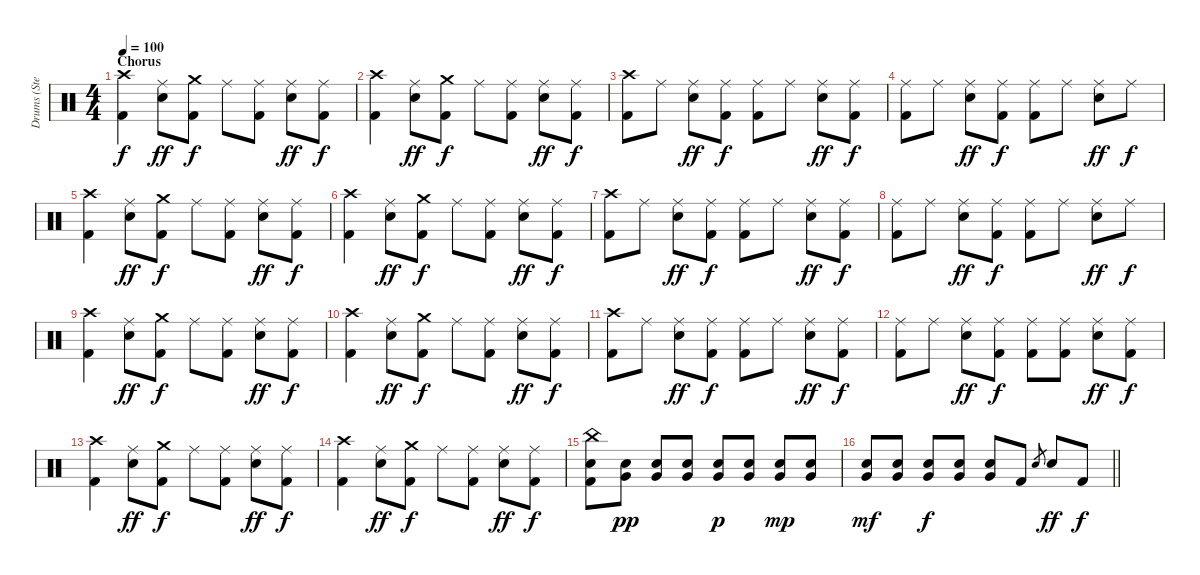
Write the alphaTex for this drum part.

\track ("Drums (Steven)" "Drums (Ste") {instrument percussion}
\staff {score}
\articulation defaults
\ts (4 4)
\section ("" "Chorus")
\tempo 100
\clef neutral
\ks c
("Crash high (hit)" "Kick (hit) 2").4{dy f} ("Ride (middle)" "Snare (hit) 2").8{dy ff} ("Crash medium (hit)" "Kick (hit) 2").8{dy f} "Ride (middle)".8 ("Ride (middle)" "Kick (hit) 2").8 ("Ride (middle)" "Snare (hit) 2").8{dy ff} ("Ride (middle)" "Kick (hit) 2").8{dy f} |
("Crash high (hit)" "Kick (hit) 2").4 ("Ride (middle)" "Snare (hit) 2").8{dy ff} ("Crash medium (hit)" "Kick (hit) 2").8{dy f} "Ride (middle)".8 ("Ride (middle)" "Kick (hit) 2").8 ("Ride (middle)" "Snare (hit) 2").8{dy ff} ("Ride (middle)" "Kick (hit) 2").8{dy f} |
("Crash high (hit)" "Kick (hit) 2").8 "Ride (middle)".8 ("Ride (middle)" "Snare (hit) 2").8{dy ff} ("Ride (middle)" "Kick (hit) 2").8{dy f} ("Ride (middle)" "Kick (hit) 2").8 "Ride (middle)".8 ("Ride (middle)" "Snare (hit) 2").8{dy ff} ("Ride (middle)" "Kick (hit) 2").8{dy f} |
("Ride (middle)" "Kick (hit) 2").8 "Ride (middle)".8 ("Ride (middle)" "Snare (hit) 2").8{dy ff} ("Ride (middle)" "Kick (hit) 2").8{dy f} ("Ride (middle)" "Kick (hit) 2").8 "Ride (middle)".8 ("Ride (middle)" "Snare (hit) 2").8{dy ff} "Ride (middle)".8{dy f} |
("Crash high (hit)" "Kick (hit) 2").4 ("Ride (middle)" "Snare (hit) 2").8{dy ff} ("Crash medium (hit)" "Kick (hit) 2").8{dy f} "Ride (middle)".8 ("Ride (middle)" "Kick (hit) 2").8 ("Ride (middle)" "Snare (hit) 2").8{dy ff} ("Ride (middle)" "Kick (hit) 2").8{dy f} |
("Crash high (hit)" "Kick (hit) 2").4 ("Ride (middle)" "Snare (hit) 2").8{dy ff} ("Crash medium (hit)" "Kick (hit) 2").8{dy f} "Ride (middle)".8 ("Ride (middle)" "Kick (hit) 2").8 ("Ride (middle)" "Snare (hit) 2").8{dy ff} ("Ride (middle)" "Kick (hit) 2").8{dy f} |
("Crash high (hit)" "Kick (hit) 2").8 "Ride (middle)".8 ("Ride (middle)" "Snare (hit) 2").8{dy ff} ("Ride (middle)" "Kick (hit) 2").8{dy f} ("Ride (middle)" "Kick (hit) 2").8 "Ride (middle)".8 ("Ride (middle)" "Snare (hit) 2").8{dy ff} ("Ride (middle)" "Kick (hit) 2").8{dy f} |
("Ride (middle)" "Kick (hit) 2").8 "Ride (middle)".8 ("Ride (middle)" "Snare (hit) 2").8{dy ff} ("Ride (middle)" "Kick (hit) 2").8{dy f} ("Ride (middle)" "Kick (hit) 2").8 "Ride (middle)".8 ("Ride (middle)" "Snare (hit) 2").8{dy ff} "Ride (middle)".8{dy f} |
("Crash high (hit)" "Kick (hit) 2").4 ("Ride (middle)" "Snare (hit) 2").8{dy ff} ("Crash medium (hit)" "Kick (hit) 2").8{dy f} "Ride (middle)".8 ("Ride (middle)" "Kick (hit) 2").8 ("Ride (middle)" "Snare (hit) 2").8{dy ff} ("Ride (middle)" "Kick (hit) 2").8{dy f} |
("Crash high (hit)" "Kick (hit) 2").4 ("Ride (middle)" "Snare (hit) 2").8{dy ff} ("Crash medium (hit)" "Kick (hit) 2").8{dy f} "Ride (middle)".8 ("Ride (middle)" "Kick (hit) 2").8 ("Ride (middle)" "Snare (hit) 2").8{dy ff} ("Ride (middle)" "Kick (hit) 2").8{dy f} |
("Crash high (hit)" "Kick (hit) 2").8 "Ride (middle)".8 ("Ride (middle)" "Snare (hit) 2").8{dy ff} ("Ride (middle)" "Kick (hit) 2").8{dy f} ("Ride (middle)" "Kick (hit) 2").8 "Ride (middle)".8 ("Ride (middle)" "Snare (hit) 2").8{dy ff} ("Ride (middle)" "Kick (hit) 2").8{dy f} |
("Ride (middle)" "Kick (hit) 2").8 "Ride (middle)".8 ("Ride (middle)" "Snare (hit) 2").8{dy ff} ("Ride (middle)" "Kick (hit) 2").8{dy f} ("Ride (middle)" "Kick (hit) 2").8 ("Ride (middle)" "Kick (hit) 2").8 ("Ride (middle)" "Snare (hit) 2").8{dy ff} ("Ride (middle)" "Kick (hit) 2").8{dy f} |
("Crash high (hit)" "Kick (hit) 2").4 ("Ride (middle)" "Snare (hit) 2").8{dy ff} ("Crash medium (hit)" "Kick (hit) 2").8{dy f} "Ride (middle)".8 ("Ride (middle)" "Kick (hit) 2").8 ("Ride (middle)" "Snare (hit) 2").8{dy ff} ("Ride (middle)" "Kick (hit) 2").8{dy f} |
("Crash high (hit)" "Kick (hit) 2").4 ("Ride (middle)" "Snare (hit) 2").8{dy ff} ("Crash medium (hit)" "Kick (hit) 2").8{dy f} "Ride (middle)".8 ("Ride (middle)" "Kick (hit) 2").8 ("Ride (middle)" "Snare (hit) 2").8{dy ff} ("Ride (middle)" "Kick (hit) 2").8{dy f} |
("China (hit)" "Snare (hit) 2" "Kick (hit) 2").8 ("Very Low Tom (hit)" "Snare (hit) 2").8{dy pp} ("Very Low Tom (hit)" "Snare (hit) 2").8 ("Very Low Tom (hit)" "Snare (hit) 2").8 ("Very Low Tom (hit)" "Snare (hit) 2").8{dy p} ("Very Low Tom (hit)" "Snare (hit) 2").8 ("Very Low Tom (hit)" "Snare (hit) 2").8{dy mp} ("Very Low Tom (hit)" "Snare (hit) 2").8 |
\barLineRight lightlight
("Very Low Tom (hit)" "Snare (hit) 2").8{dy mf} ("Very Low Tom (hit)" "Snare (hit) 2").8 ("Very Low Tom (hit)" "Snare (hit) 2").8{dy f} ("Very Low Tom (hit)" "Snare (hit) 2").8 ("Very Low Tom (hit)" "Snare (hit) 2").8 "Kick (hit) 2".8 "Snare (hit) 2".8{gr} "Snare (hit) 2".8{dy ff} "Kick (hit) 2".8{dy f}
